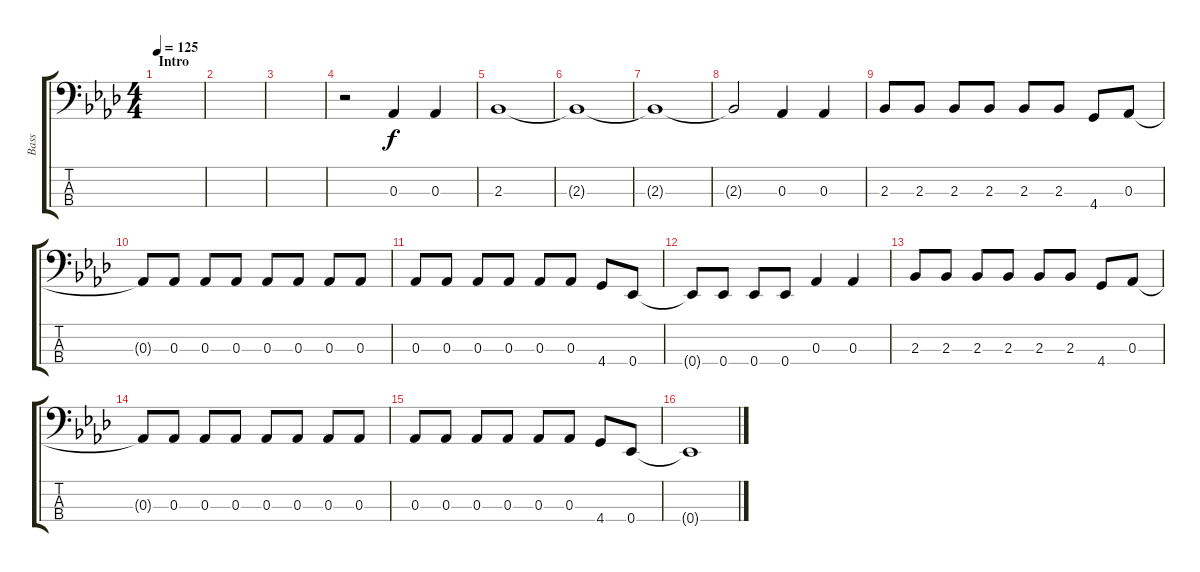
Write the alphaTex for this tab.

\track ("Bass" "Bass") {instrument electricbassfinger}
\staff {score tabs}
\tuning (Gb2 Db2 Ab1 Eb1) {hide}
\ts (4 4)
\section ("" "Intro")
\tempo 125
\clef f4
\ks fminor
|
|
|
r.2 0.3.4 0.3.4 |
2.3.1 |
2.3{t}.1 |
2.3{t}.1 |
2.3{t}.2 0.3.4 0.3.4 |
2.3.8 2.3.8 2.3.8 2.3.8 2.3.8 2.3.8 4.4.8 0.3.8 |
0.3{t}.8 0.3.8 0.3.8 0.3.8 0.3.8 0.3.8 0.3.8 0.3.8 |
0.3.8 0.3.8 0.3.8 0.3.8 0.3.8 0.3.8 4.4.8 0.4.8 |
0.4{t}.8 0.4.8 0.4.8 0.4.8 0.3.4 0.3.4 |
2.3.8 2.3.8 2.3.8 2.3.8 2.3.8 2.3.8 4.4.8 0.3.8 |
0.3{t}.8 0.3.8 0.3.8 0.3.8 0.3.8 0.3.8 0.3.8 0.3.8 |
0.3.8 0.3.8 0.3.8 0.3.8 0.3.8 0.3.8 4.4.8 0.4.8 |
0.4{t}.1
